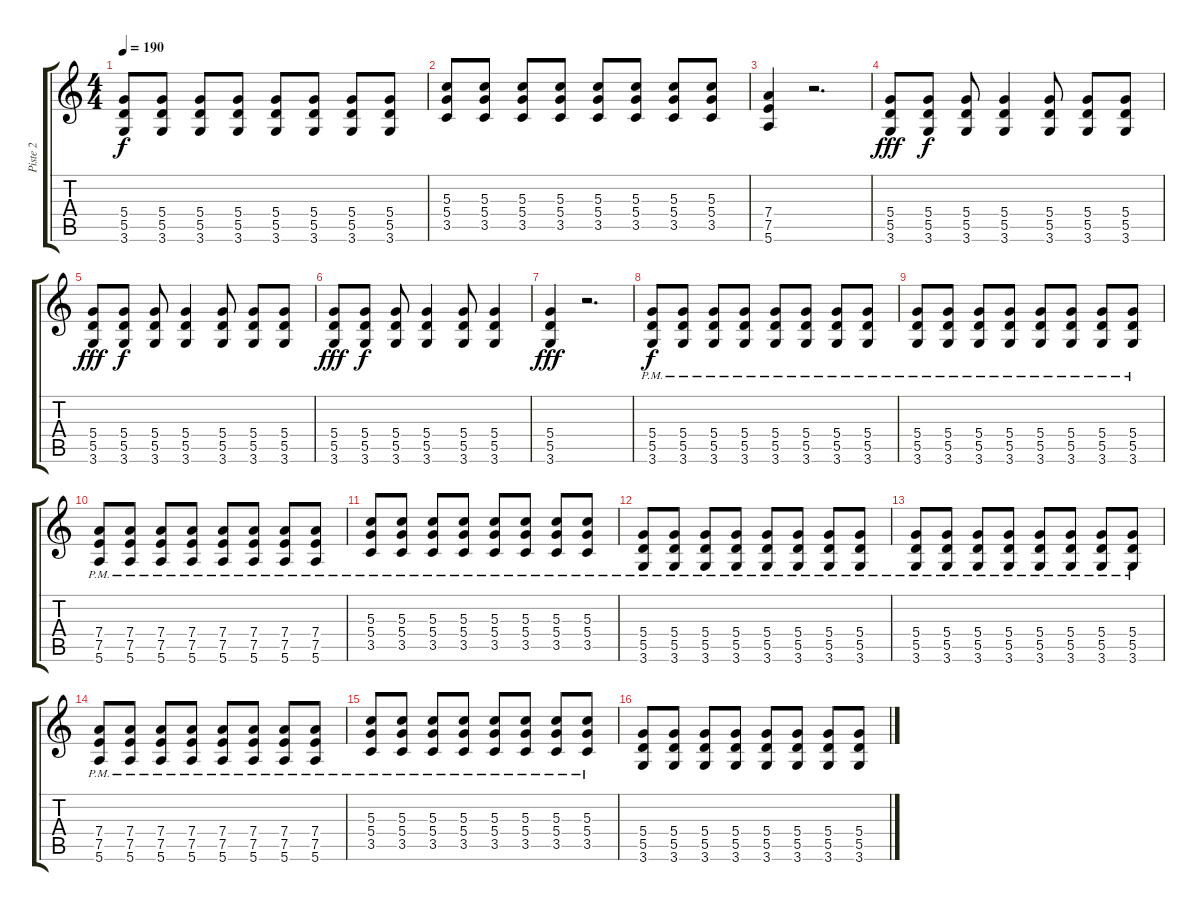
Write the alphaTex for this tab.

\track ("Piste 2" "Piste 2") {instrument overdrivenguitar}
\staff {score tabs}
\tuning (E4 B3 G3 D3 A2 E2) {hide}
\ts (4 4)
\tempo 190
\clef g2
\ks c
(5.4 5.5 3.6).8{dy f} (5.4 5.5 3.6).8 (5.4 5.5 3.6).8 (5.4 5.5 3.6).8 (5.4 5.5 3.6).8 (5.4 5.5 3.6).8 (5.4 5.5 3.6).8 (5.4 5.5 3.6).8 |
(5.3 5.4 3.5).8 (5.3 5.4 3.5).8 (5.3 5.4 3.5).8 (5.3 5.4 3.5).8 (5.3 5.4 3.5).8 (5.3 5.4 3.5).8 (5.3 5.4 3.5).8 (5.3 5.4 3.5).8 |
(7.4 7.5 5.6).4 r.2{d} |
(5.4 5.5 3.6).8{dy fff} (5.4 5.5 3.6).8{dy f} (5.4 5.5 3.6).8 (5.4 5.5 3.6).4 (5.4 5.5 3.6).8 (5.4 5.5 3.6).8 (5.4 5.5 3.6).8 |
(5.4 5.5 3.6).8{dy fff} (5.4 5.5 3.6).8{dy f} (5.4 5.5 3.6).8 (5.4 5.5 3.6).4 (5.4 5.5 3.6).8 (5.4 5.5 3.6).8 (5.4 5.5 3.6).8 |
(5.4 5.5 3.6).8{dy fff} (5.4 5.5 3.6).8{dy f} (5.4 5.5 3.6).8 (5.4 5.5 3.6).4 (5.4 5.5 3.6).8 (5.4 5.5 3.6).4 |
(5.4 5.5 3.6).4{dy fff} r.2{d} |
(5.4{pm} 5.5{pm} 3.6{pm}).8{dy f} (5.4{pm} 5.5{pm} 3.6{pm}).8 (5.4{pm} 5.5{pm} 3.6{pm}).8 (5.4{pm} 5.5{pm} 3.6{pm}).8 (5.4{pm} 5.5{pm} 3.6{pm}).8 (5.4{pm} 5.5{pm} 3.6{pm}).8 (5.4{pm} 5.5{pm} 3.6{pm}).8 (5.4{pm} 5.5{pm} 3.6{pm}).8 |
(5.4{pm} 5.5{pm} 3.6{pm}).8 (5.4{pm} 5.5{pm} 3.6{pm}).8 (5.4{pm} 5.5{pm} 3.6{pm}).8 (5.4{pm} 5.5{pm} 3.6{pm}).8 (5.4{pm} 5.5{pm} 3.6{pm}).8 (5.4{pm} 5.5{pm} 3.6{pm}).8 (5.4{pm} 5.5{pm} 3.6{pm}).8 (5.4{pm} 5.5{pm} 3.6{pm}).8 |
(7.4{pm} 7.5{pm} 5.6{pm}).8 (7.4{pm} 7.5{pm} 5.6{pm}).8 (7.4{pm} 7.5{pm} 5.6{pm}).8 (7.4{pm} 7.5{pm} 5.6{pm}).8 (7.4{pm} 7.5{pm} 5.6{pm}).8 (7.4{pm} 7.5{pm} 5.6{pm}).8 (7.4{pm} 7.5{pm} 5.6{pm}).8 (7.4{pm} 7.5{pm} 5.6{pm}).8 |
(5.3{pm} 5.4{pm} 3.5{pm}).8 (5.3{pm} 5.4{pm} 3.5{pm}).8 (5.3{pm} 5.4{pm} 3.5{pm}).8 (5.3{pm} 5.4{pm} 3.5{pm}).8 (5.3{pm} 5.4{pm} 3.5{pm}).8 (5.3{pm} 5.4{pm} 3.5{pm}).8 (5.3{pm} 5.4{pm} 3.5{pm}).8 (5.3{pm} 5.4{pm} 3.5{pm}).8 |
(5.4{pm} 5.5{pm} 3.6{pm}).8 (5.4{pm} 5.5{pm} 3.6{pm}).8 (5.4{pm} 5.5{pm} 3.6{pm}).8 (5.4{pm} 5.5{pm} 3.6{pm}).8 (5.4{pm} 5.5{pm} 3.6{pm}).8 (5.4{pm} 5.5{pm} 3.6{pm}).8 (5.4{pm} 5.5{pm} 3.6{pm}).8 (5.4{pm} 5.5{pm} 3.6{pm}).8 |
(5.4{pm} 5.5{pm} 3.6{pm}).8 (5.4{pm} 5.5{pm} 3.6{pm}).8 (5.4{pm} 5.5{pm} 3.6{pm}).8 (5.4{pm} 5.5{pm} 3.6{pm}).8 (5.4{pm} 5.5{pm} 3.6{pm}).8 (5.4{pm} 5.5{pm} 3.6{pm}).8 (5.4{pm} 5.5{pm} 3.6{pm}).8 (5.4{pm} 5.5{pm} 3.6{pm}).8 |
(7.4{pm} 7.5{pm} 5.6{pm}).8 (7.4{pm} 7.5{pm} 5.6{pm}).8 (7.4{pm} 7.5{pm} 5.6{pm}).8 (7.4{pm} 7.5{pm} 5.6{pm}).8 (7.4{pm} 7.5{pm} 5.6{pm}).8 (7.4{pm} 7.5{pm} 5.6{pm}).8 (7.4{pm} 7.5{pm} 5.6{pm}).8 (7.4{pm} 7.5{pm} 5.6{pm}).8 |
(5.3{pm} 5.4{pm} 3.5{pm}).8 (5.3{pm} 5.4{pm} 3.5{pm}).8 (5.3{pm} 5.4{pm} 3.5{pm}).8 (5.3{pm} 5.4{pm} 3.5{pm}).8 (5.3{pm} 5.4{pm} 3.5{pm}).8 (5.3{pm} 5.4{pm} 3.5{pm}).8 (5.3{pm} 5.4{pm} 3.5{pm}).8 (5.3{pm} 5.4{pm} 3.5{pm}).8 |
(5.4 5.5 3.6).8 (5.4 5.5 3.6).8 (5.4 5.5 3.6).8 (5.4 5.5 3.6).8 (5.4 5.5 3.6).8 (5.4 5.5 3.6).8 (5.4 5.5 3.6).8 (5.4 5.5 3.6).8
